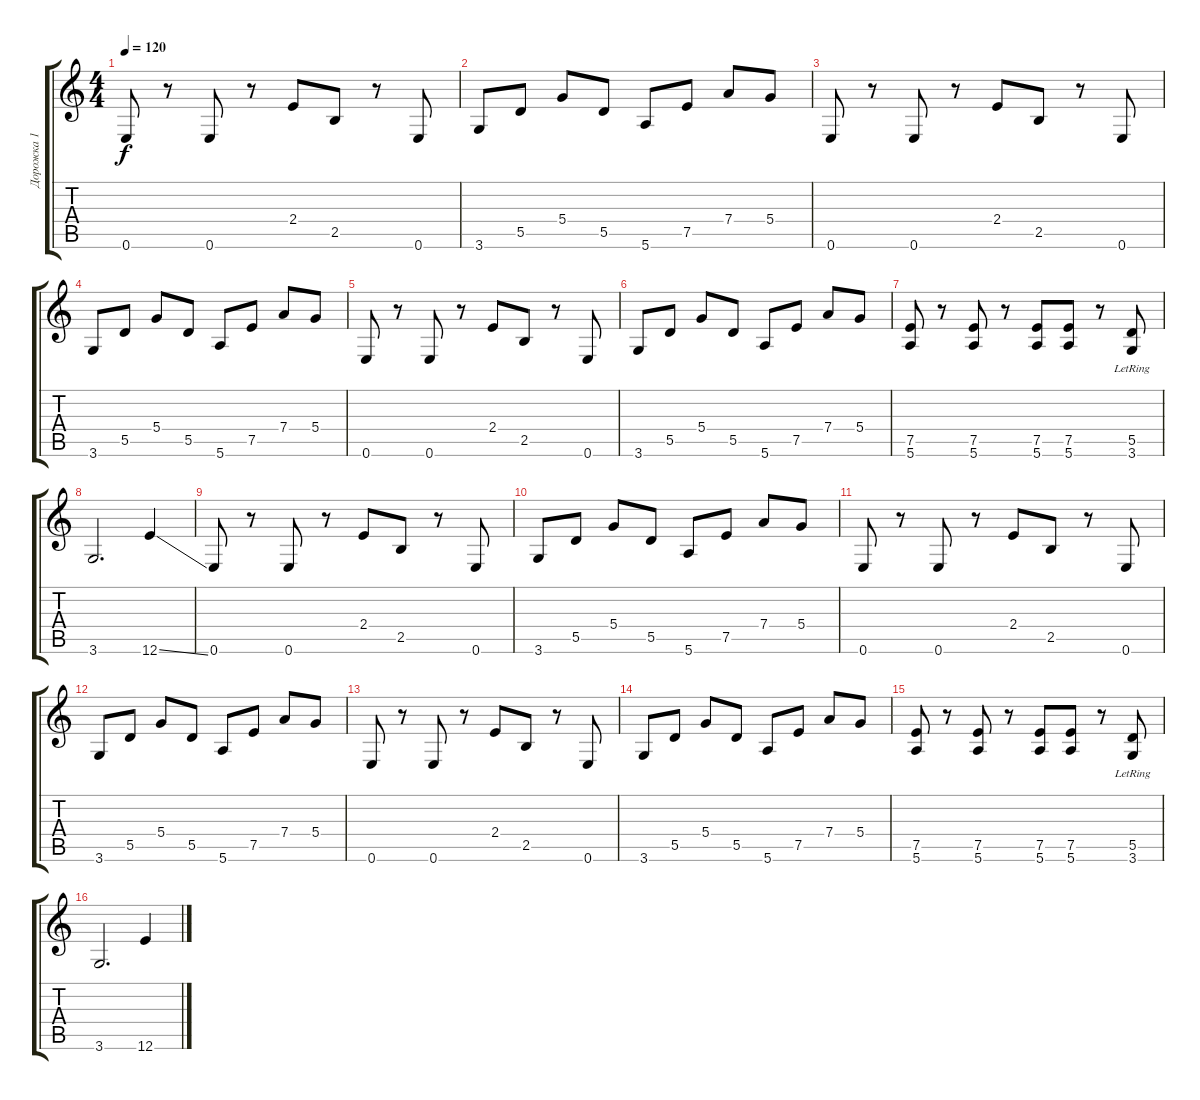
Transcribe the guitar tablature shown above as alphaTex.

\track ("Дорожка 1" "Дорожка 1") {instrument overdrivenguitar}
\staff {score tabs}
\tuning (E4 B3 G3 D3 A2 E2) {hide}
\ts (4 4)
\tempo 120
\clef g2
\ks c
0.6.8{dy f} r.8 0.6.8 r.8 2.4.8 2.5.8 r.8 0.6.8 |
3.6.8 5.5.8 5.4.8 5.5.8 5.6.8 7.5.8 7.4.8 5.4.8 |
0.6.8 r.8 0.6.8 r.8 2.4.8 2.5.8 r.8 0.6.8 |
3.6.8 5.5.8 5.4.8 5.5.8 5.6.8 7.5.8 7.4.8 5.4.8 |
0.6.8 r.8 0.6.8 r.8 2.4.8 2.5.8 r.8 0.6.8 |
3.6.8 5.5.8 5.4.8 5.5.8 5.6.8 7.5.8 7.4.8 5.4.8 |
(7.5 5.6).8 r.8 (7.5 5.6).8 r.8 (7.5 5.6).8 (7.5 5.6).8 r.8 (5.5{lr} 3.6).8{beam Up} |
3.6.2{d beam Up} 12.6{ss}.4 |
0.6.8 r.8 0.6.8 r.8 2.4.8 2.5.8 r.8 0.6.8 |
3.6.8 5.5.8 5.4.8 5.5.8 5.6.8 7.5.8 7.4.8 5.4.8 |
0.6.8 r.8 0.6.8 r.8 2.4.8 2.5.8 r.8 0.6.8 |
3.6.8 5.5.8 5.4.8 5.5.8 5.6.8 7.5.8 7.4.8 5.4.8 |
0.6.8 r.8 0.6.8 r.8 2.4.8 2.5.8 r.8 0.6.8 |
3.6.8 5.5.8 5.4.8 5.5.8 5.6.8 7.5.8 7.4.8 5.4.8 |
(7.5 5.6).8 r.8 (7.5 5.6).8 r.8 (7.5 5.6).8 (7.5 5.6).8 r.8 (5.5{lr} 3.6).8{beam Up} |
3.6.2{d beam Up} 12.6{ss}.4
